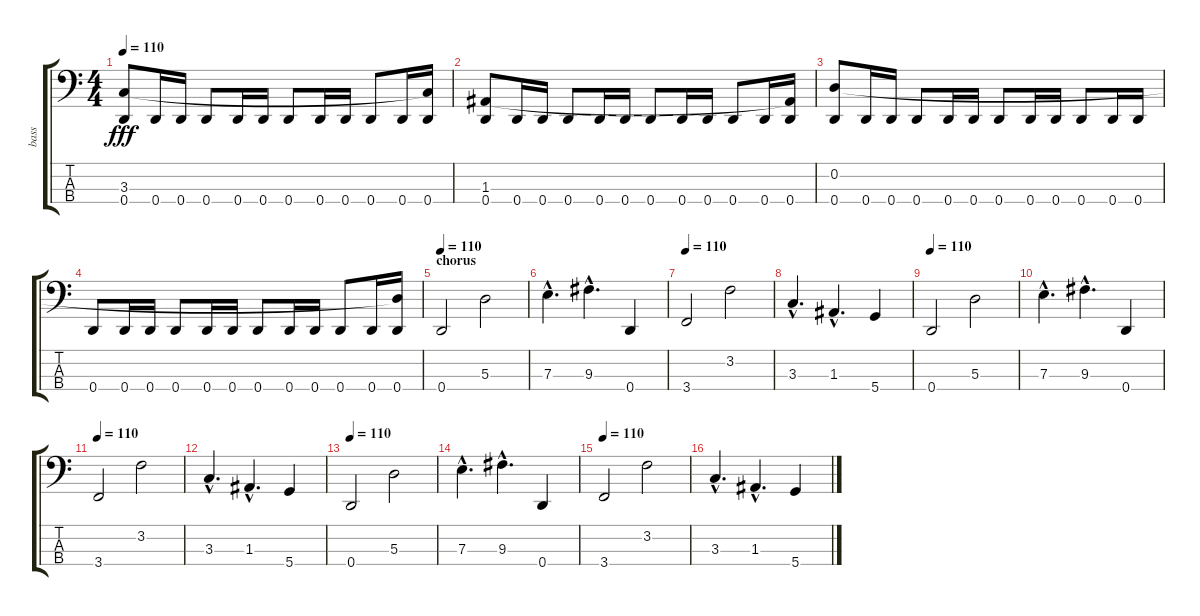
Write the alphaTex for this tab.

\track ("bass" "bass") {instrument electricbassfinger}
\staff {score tabs}
\tuning (G2 D2 A1 D1) {hide}
\ts (4 4)
\tempo 110
\clef f4
\ks c
(3.3 0.4).8{dy fff} 0.4.16 0.4.16 0.4.8 0.4.16 0.4.16 0.4.8 0.4.16 0.4.16 0.4.8 0.4.16 (3.3{t} 0.4).16 |
(1.3 0.4).8 0.4.16 0.4.16 0.4.8 0.4.16 0.4.16 0.4.8 0.4.16 0.4.16 0.4.8 0.4.16 (1.3{t} 0.4).16 |
(0.2 0.4).8 0.4.16 0.4.16 0.4.8 0.4.16 0.4.16 0.4.8 0.4.16 0.4.16 0.4.8 0.4.16 0.4.16 |
0.4.8 0.4.16 0.4.16 0.4.8 0.4.16 0.4.16 0.4.8 0.4.16 0.4.16 0.4.8 0.4.16 (0.2{t} 0.4).16 |
\section ("" "chorus")
\tempo 110
0.4.2 5.3.2 |
7.3{hac}.4{d} 9.3{hac}.4{d} 0.4.4 |
\tempo 110
3.4.2 3.2.2 |
3.3{hac}.4{d} 1.3{hac}.4{d} 5.4.4 |
\tempo 110
0.4.2 5.3.2 |
7.3{hac}.4{d} 9.3{hac}.4{d} 0.4.4 |
\tempo 110
3.4.2 3.2.2 |
3.3{hac}.4{d} 1.3{hac}.4{d} 5.4.4 |
\tempo 110
0.4.2 5.3.2 |
7.3{hac}.4{d} 9.3{hac}.4{d} 0.4.4 |
\tempo 110
3.4.2 3.2.2 |
3.3{hac}.4{d} 1.3{hac}.4{d} 5.4.4
